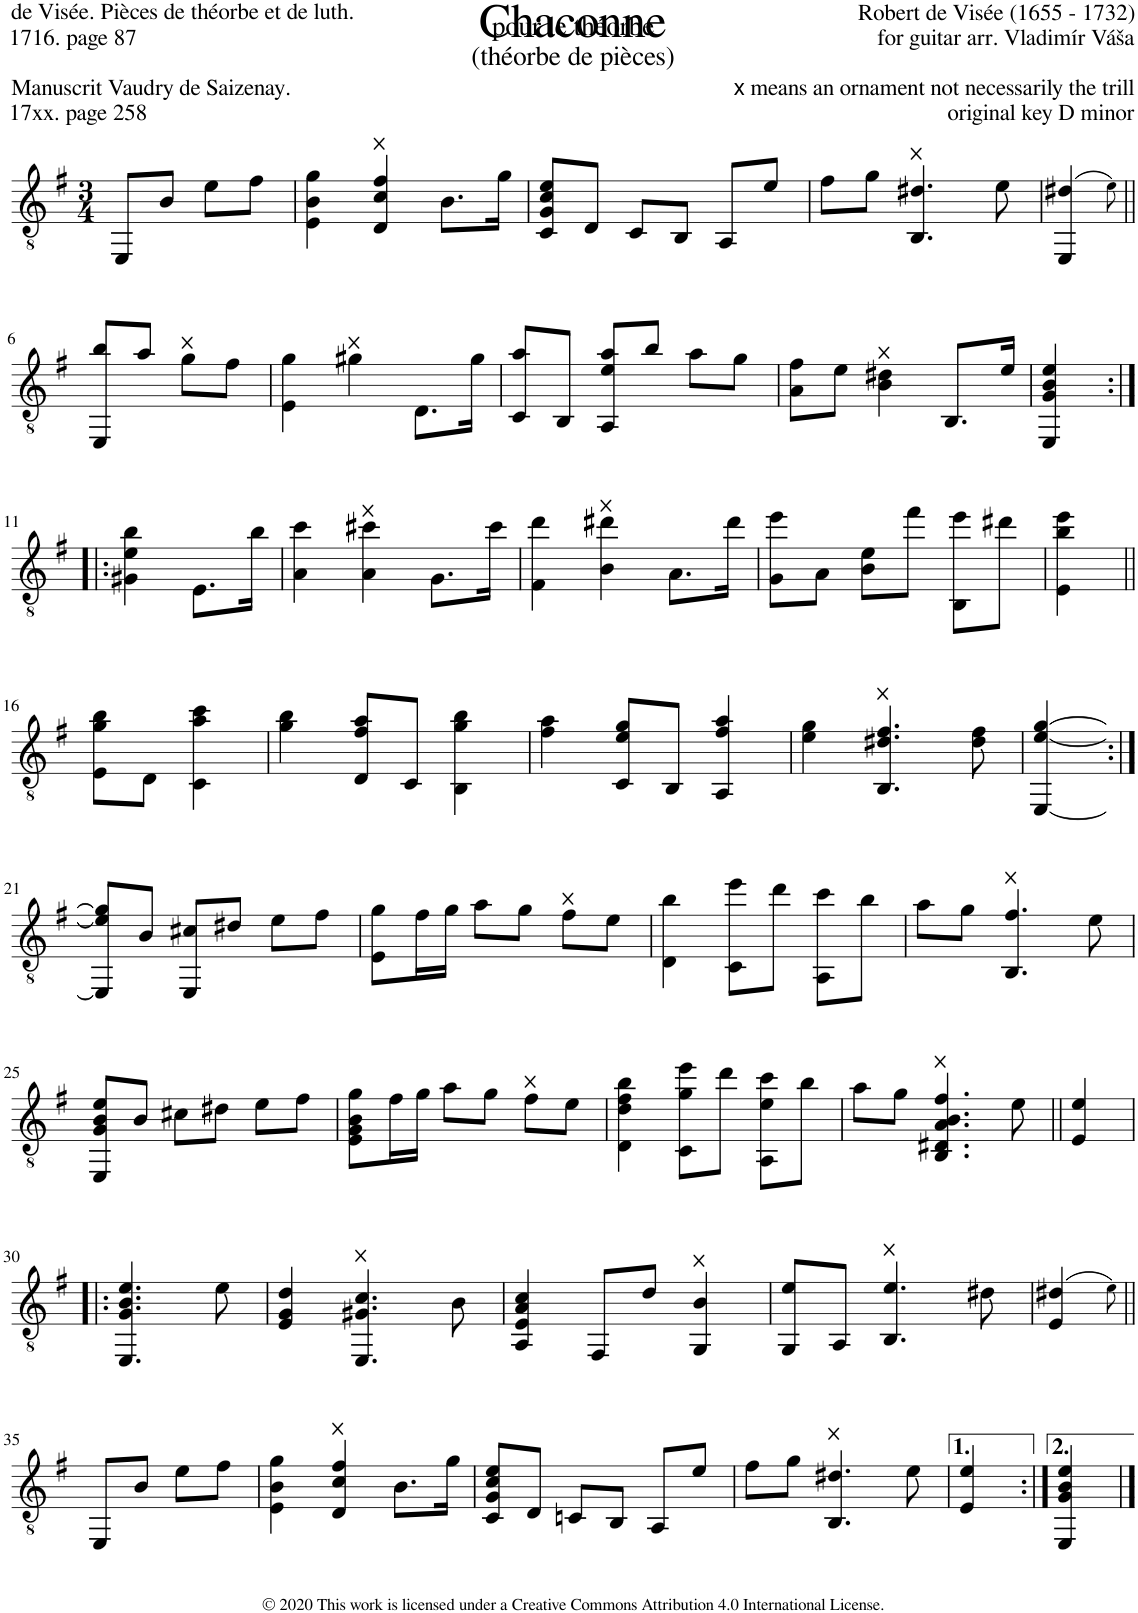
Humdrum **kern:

**kern
*part1
*staff1
*I"Klasická kytara
*I'Kyt.
*clefGv2
*k[f#]
*M3/4
=1
8EE/L
8B/J
8e\L
8f#\J
=2
4E\ 4B\ 4g\
4D/ 4c/ 4f#/
8.B\L
16g\Jk
=3
8C/ 8G/ 8c/ 8e/L
8D/J
8C/L
8BB/J
8AA/L
8e/J
=4
8f#\L
8g\J
4.BB/ 4.d#X/
8e\
=5
(>4EE/ 4d#X/
8qe\)
!!LO:LB:g=z
=6||
8EE/ 8b/L
8a/J
8g\L
8f#\J
=7
4E\ 4g\
4g#X\
8.D\L
16g#\Jk
=8
8C/ 8a/L
8BB/J
8AA/ 8e/ 8a/L
8b/J
8a\L
8g\J
=9
8A\ 8f#\L
8e\J
4B\ 4d#X\
8.BB/L
16e/Jk
=10
4EE/ 4G/ 4B/ 4e/
!!LO:LB:g=z
=11:|!|:
4G#X\ 4e\ 4b\
8.E\L
16b\Jk
=12
4A\ 4cc\
4A\ 4cc#X\
8.G\L
16cc#\Jk
=13
4F#\ 4dd\
4B\ 4dd#X\
8.A\L
16dd#\Jk
=14
8G\ 8ee\L
8A\J
8B\ 8e\L
8ff#\J
8BB\ 8ee\L
8dd#X\J
=15
4E\ 4b\ 4ee\
!!LO:LB:g=z
=16||
8E\ 8g\ 8b\L
8D\J
4C\ 4a\ 4cc\
=17
4g\ 4b\
8D/ 8f#/ 8a/L
8C/J
4BB\ 4g\ 4b\
=18
4f#\ 4a\
8C/ 8e/ 8g/L
8BB/J
4AA/ 4f#/ 4a/
=19
4e\ 4g\
4.BB/ 4.d#X/ 4.f#/
8d#\ 8f#\
=20
[4EE/ [4e/ [4g/
!!LO:LB:g=z
=21:|!
8EE/] 8e/] 8g/]L
8B/J
8EE/ 8c#X/L
8d#X/J
8e\L
8f#\J
=22
8E\ 8g\L
16f#\L
16g\JJ
8a\L
8g\J
8f#\L
8e\J
=23
4D\ 4b\
8C\ 8ee\L
8dd\J
8AA\ 8cc\L
8b\J
=24
8a\L
8g\J
4.BB/ 4.f#/
8e\
!!LO:LB:g=z
=25
8EE/ 8G/ 8B/ 8e/L
8B/J
8c#X\L
8d#X\J
8e\L
8f#\J
=26
8E\ 8G\ 8B\ 8g\L
16f#\L
16g\JJ
8a\L
8g\J
8f#\L
8e\J
=27
4D\ 4d\ 4f#\ 4b\
8C\ 8g\ 8ee\L
8dd\J
8AA\ 8e\ 8cc\L
8b\J
=28
8a\L
8g\J
4.BB/ 4.D#X/ 4.A/ 4.B/ 4.f#/
8e\
=29||
4E/ 4e/
!!LO:LB:g=z
=30!|:
4.EE/ 4.G/ 4.B/ 4.e/
8e\
=31
4E/ 4G/ 4d/
4.EE/ 4.G#X/ 4.c/
8B\
=32
4AA/ 4E/ 4A/ 4c/
8FF#/L
8d/J
4GG/ 4B/
=33
8GG/ 8e/L
8AA/J
4.BB/ 4.e/
8d#X\
=34
(>4E/ 4d#X/
8qe\)
!!LO:LB:g=z
=35||
8EE/L
8B/J
8e\L
8f#\J
=36
4E\ 4B\ 4g\
4D/ 4c/ 4f#/
8.B\L
16g\Jk
=37
8C/ 8G/ 8c/ 8e/L
8D/J
8Cn/L
8BB/J
8AA/L
8e/J
=38
8f#\L
8g\J
4.BB/ 4.d#X/
8e\
=39
4E/ 4e/
=40:|!
4EE/ 4G/ 4B/ 4e/
==
*-
